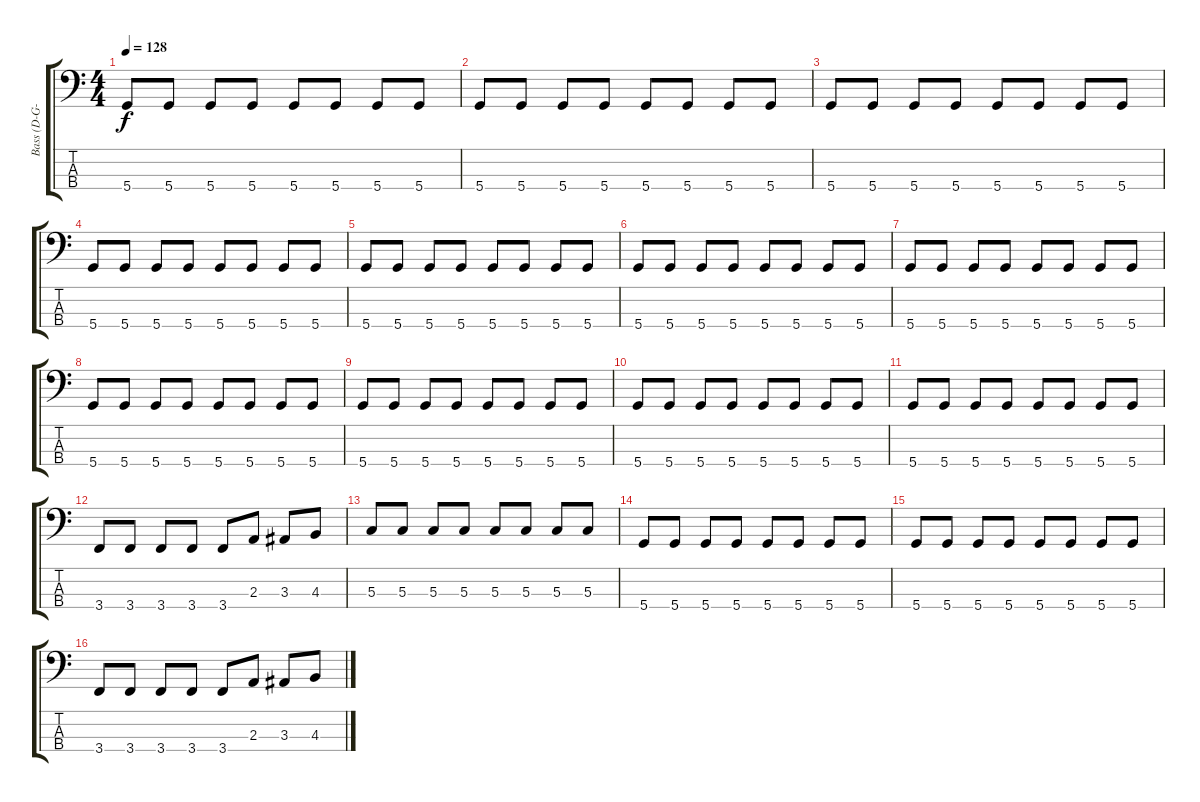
\track ("Bass (D-G-C-F)" "Bass (D-G-") {instrument electricbassfinger}
\staff {score tabs}
\tuning (F2 C2 G1 D1) {hide}
\ts (4 4)
\tempo 128
\clef f4
\ks c
5.4.8{dy f instrument electricbassfinger} 5.4.8 5.4.8 5.4.8 5.4.8 5.4.8 5.4.8 5.4.8 |
5.4.8 5.4.8 5.4.8 5.4.8 5.4.8 5.4.8 5.4.8 5.4.8 |
5.4.8 5.4.8 5.4.8 5.4.8 5.4.8 5.4.8 5.4.8 5.4.8 |
5.4.8 5.4.8 5.4.8 5.4.8 5.4.8 5.4.8 5.4.8 5.4.8 |
5.4.8 5.4.8 5.4.8 5.4.8 5.4.8 5.4.8 5.4.8 5.4.8 |
5.4.8 5.4.8 5.4.8 5.4.8 5.4.8 5.4.8 5.4.8 5.4.8 |
5.4.8 5.4.8 5.4.8 5.4.8 5.4.8 5.4.8 5.4.8 5.4.8 |
5.4.8 5.4.8 5.4.8 5.4.8 5.4.8 5.4.8 5.4.8 5.4.8 |
5.4.8 5.4.8 5.4.8 5.4.8 5.4.8 5.4.8 5.4.8 5.4.8 |
5.4.8 5.4.8 5.4.8 5.4.8 5.4.8 5.4.8 5.4.8 5.4.8 |
5.4.8 5.4.8 5.4.8 5.4.8 5.4.8 5.4.8 5.4.8 5.4.8 |
3.4.8 3.4.8 3.4.8 3.4.8 3.4.8 2.3.8 3.3.8 4.3.8 |
5.3.8 5.3.8 5.3.8 5.3.8 5.3.8 5.3.8 5.3.8 5.3.8 |
5.4.8 5.4.8 5.4.8 5.4.8 5.4.8 5.4.8 5.4.8 5.4.8 |
5.4.8 5.4.8 5.4.8 5.4.8 5.4.8 5.4.8 5.4.8 5.4.8 |
3.4.8 3.4.8 3.4.8 3.4.8 3.4.8 2.3.8 3.3.8 4.3.8
